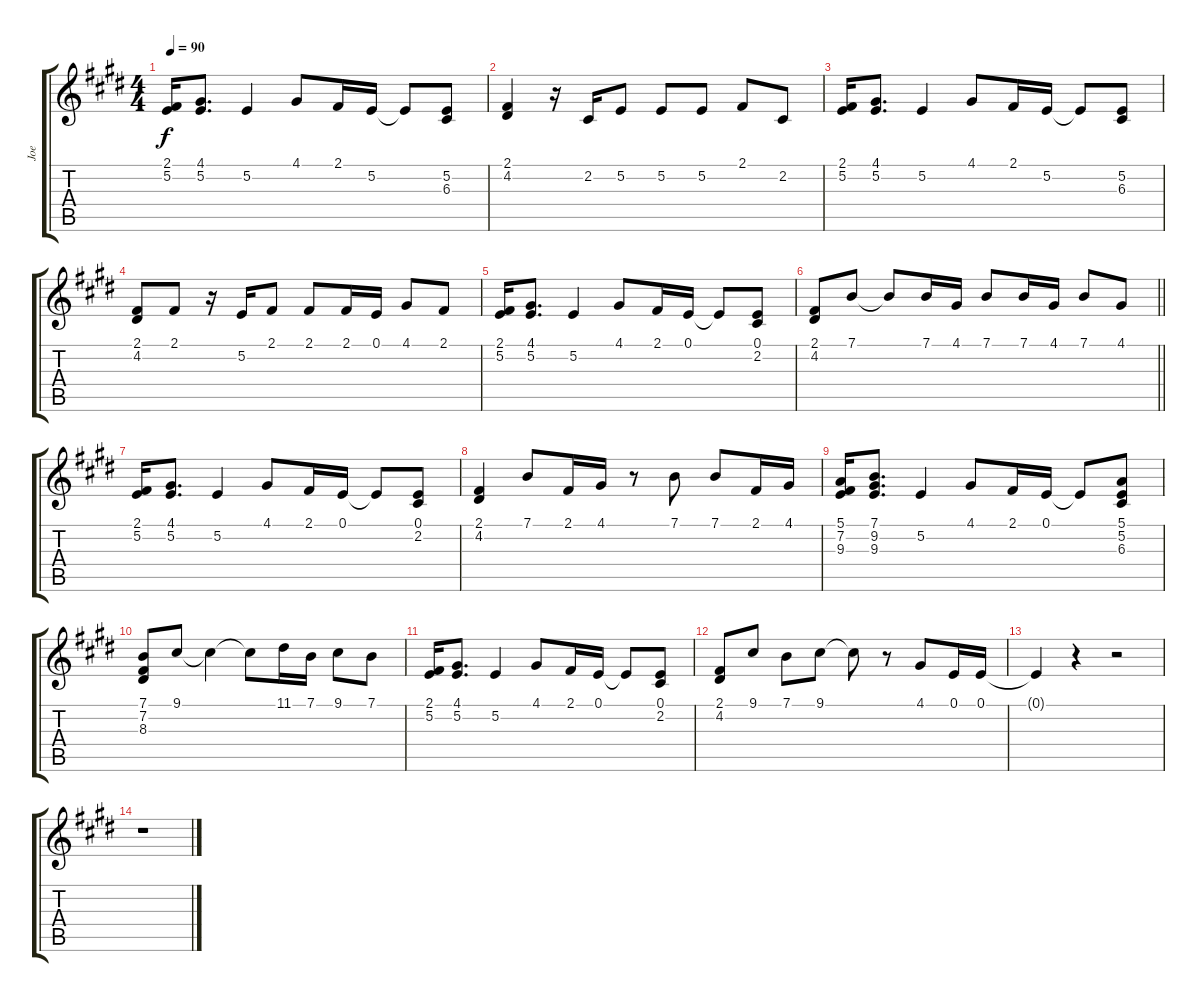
\track ("Joe" "Joe") {instrument lead1square}
\staff {score tabs}
\tuning (E4 B3 G3 D3 A2 E2) {hide}
\ts (4 4)
\tempo 90
\clef g2
\ks e
(2.1 5.2).16{dy f} (4.1 5.2).8{d} 5.2.4 4.1.8 2.1.16 5.2.16 5.2{t}.8 (5.2 6.3).8 |
(2.1 4.2).4 r.16 2.2.16 5.2.8 5.2.8 5.2.8 2.1.8 2.2.8 |
(2.1 5.2).16 (4.1 5.2).8{d} 5.2.4 4.1.8 2.1.16 5.2.16 5.2{t}.8 (5.2 6.3).8 |
(2.1 4.2).8 2.1.8 r.16 5.2.16 2.1.8 2.1.8 2.1.16 0.1.16 4.1.8 2.1.8 |
(2.1 5.2).16 (4.1 5.2).8{d} 5.2.4 4.1.8 2.1.16 0.1.16 0.1{t}.8 (0.1 2.2).8 |
\barLineRight lightlight
(2.1 4.2).8 7.1.8 7.1{t}.8 7.1.16 4.1.16 7.1.8 7.1.16 4.1.16 7.1.8 4.1.8 |
(2.1 5.2).16 (4.1 5.2).8{d} 5.2.4 4.1.8 2.1.16 0.1.16 0.1{t}.8 (0.1 2.2).8 |
(2.1 4.2).4 7.1.8 2.1.16 4.1.16 r.8 7.1.8 7.1.8 2.1.16 4.1.16 |
(5.1 7.2 9.3).16 (7.1 9.2 9.3).8{d} 5.2.4 4.1.8 2.1.16 0.1.16 0.1{t}.8 (5.1 5.2 6.3).8 |
(7.1 7.2 8.3).8 9.1.8 9.1{t}.4 9.1{t}.8 11.1.16 7.1.16 9.1.8 7.1.8 |
(2.1 5.2).16 (4.1 5.2).8{d} 5.2.4 4.1.8 2.1.16 0.1.16 0.1{t}.8 (0.1 2.2).8 |
(2.1 4.2).8 9.1.8 7.1.8 9.1.8 9.1{t}.8 r.8 4.1.8 0.1.16 0.1.16 |
0.1{t}.4 r.4 r.2 |
r.1
